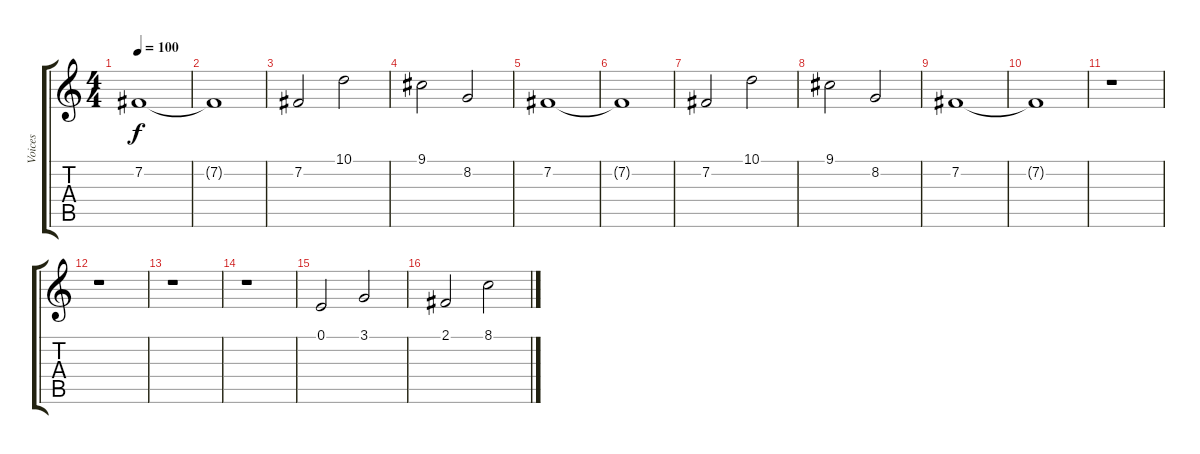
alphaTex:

\track ("Voices" "Voices") {instrument choiraahs}
\staff {score tabs}
\tuning (E4 B3 G3 D3 A2 E2) {hide}
\ts (4 4)
\tempo 100
\clef g2
\ks c
7.2.1{dy f} |
7.2{t}.1 |
7.2.2 10.1.2 |
9.1.2 8.2.2 |
7.2.1 |
7.2{t}.1 |
7.2.2 10.1.2 |
9.1.2 8.2.2 |
7.2.1 |
7.2{t}.1 |
r.1 |
r.1 |
r.1 |
r.1 |
0.1.2 3.1.2 |
2.1.2 8.1.2
